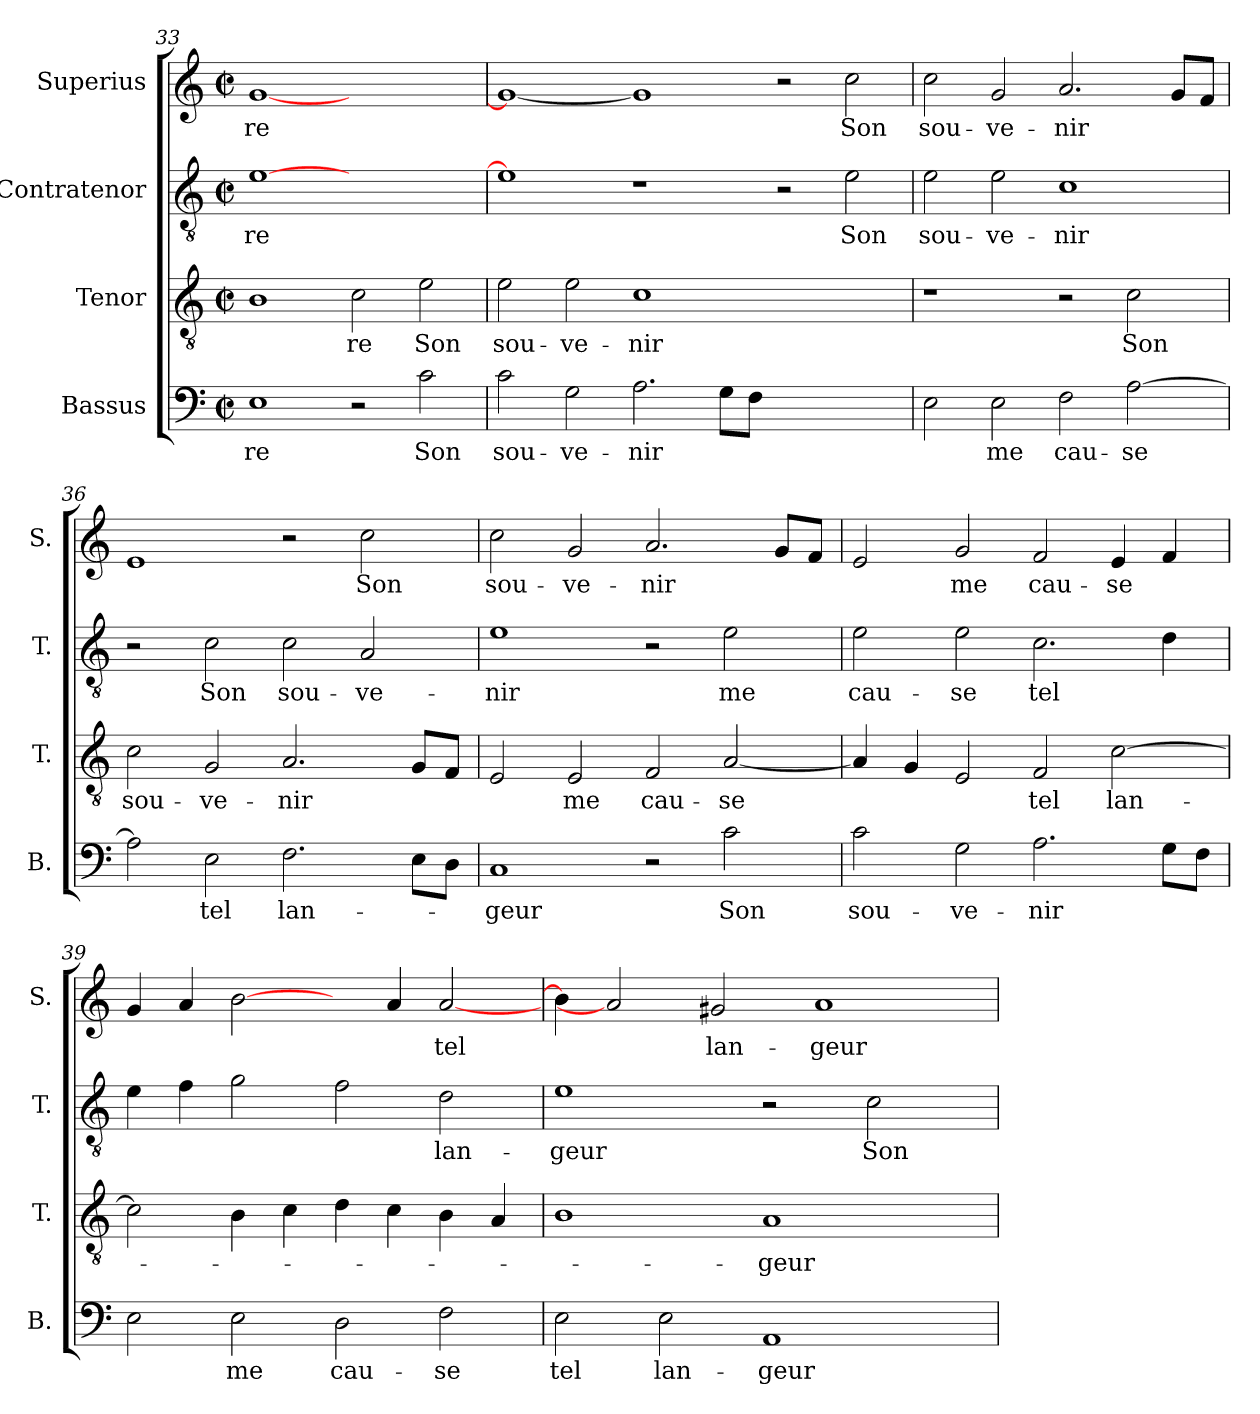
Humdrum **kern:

**kern	**text	**kern	**text	**kern	**text	**kern	**text
*part4	*part4	*part3	*part3	*part2	*part2	*part1	*part1
*staff4	*staff4	*staff3	*staff3	*staff2	*staff2	*staff1	*staff1
*I"Bassus	*	*I"Tenor	*	*I"Contratenor	*	*I"Superius	*
*I'B.	*	*I'T.	*	*I'T.	*	*I'S.	*
*clefF4	*	*clefGv2	*	*clefGv2	*	*clefG2	*
*k[]	*	*k[]	*	*k[]	*	*k[]	*
*C:	*	*C:	*	*C:	*	*C:	*
*M2/2	*	*M2/2	*	*M2/2	*	*M2/2	*
*met(c|)	*	*met(c|)	*	*met(c|)	*	*met(c|)	*
=33	=33	=33	=33	=33	=33	=33	=33
1E\	-re	1B\	.	[1e\	-re	[1g/	-re
2r	.	2c\	-re	1ryy	.	1ryy	.
2c\	Son	2e\	Son	.	.	.	.
=34	=34	=34	=34	=34	=34	=34	=34
2c\	sou-	2e\	sou-	1e\]	.	1g/_	.
2G\	-ve-	2e\	-ve-	.	.	.	.
2.A\	-nir	1c\	-nir	1r	.	1g/]	.
8G\L	.	.	.	.	.	.	.
8F\J	.	.	.	.	.	.	.
1ryy	.	1ryy	.	2r	.	2r	.
.	.	.	.	2e\	Son	2cc\	Son
=35	=35	=35	=35	=35	=35	=35	=35
2E\	.	1r	.	2e\	sou-	2cc\	sou-
2E\	me	.	.	2e\	-ve-	2g/	-ve-
2F\	cau-	2r	.	1c\	-nir	2.a/	-nir
[2A\	-se	2c\	Son	.	.	.	.
.	.	.	.	.	.	8g/L	.
.	.	.	.	.	.	8f/J	.
!!LO:LB:g=z
=36	=36	=36	=36	=36	=36	=36	=36
2A\]	.	2c\	sou-	2r	.	1e/	.
2E\	tel	2G/	-ve-	2c\	Son	.	.
2.F\	lan-	2.A/	-nir	2c\	sou-	2r	.
.	.	.	.	2A/	-ve-	2cc\	Son
8E\L	.	8G/L	.	.	.	.	.
8D\J	.	8F/J	.	.	.	.	.
=37	=37	=37	=37	=37	=37	=37	=37
1C/	-geur	2E/	.	1e\	-nir	2cc\	sou-
.	.	2E/	me	.	.	2g/	-ve-
2r	.	2F/	cau-	2r	.	2.a/	-nir
2c\	Son	[2A/	-se	2e\	me	.	.
.	.	.	.	.	.	8g/L	.
.	.	.	.	.	.	8f/J	.
=38	=38	=38	=38	=38	=38	=38	=38
2c\	sou-	4A/]	.	2e\	cau-	2e/	.
.	.	4G/	.	.	.	.	.
2G\	-ve-	2E/	.	2e\	-se	2g/	me
2.A\	-nir	2F/	tel	2.c\	tel	2f/	cau-
.	.	[2c\	lan-	.	.	4e/	-se
8G\L	.	.	.	4d\	.	4f/	.
8F\J	.	.	.	.	.	.	.
=39	=39	=39	=39	=39	=39	=39	=39
2E\	.	2c\]	.	4e\	.	4g/	.
.	.	.	.	4f\	.	4a/	.
2E\	me	4B\	.	2g\	.	[2b\	.
.	.	4c\	.	.	.	.	.
2D\	cau-	4d\	.	2f\	.	4ryy	.
.	.	4c\	.	.	.	4a/	.
2F\	-se	4B\	.	2d\	lan-	[2a/	tel
.	.	4A/	.	.	.	.	.
=40	=40	=40	=40	=40	=40	=40	=40
2E\	tel	1B\	.	1e\	-geur	4b\]	.
.	.	.	.	.	.	2a/]	.
2E\	lan-	.	.	.	.	.	.
.	.	.	.	.	.	2g#X/	lan-
1AA/	-geur	1A/	-geur	2r	.	.	.
.	.	.	.	.	.	1a/	-geur
.	.	.	.	2c\	Son	.	.
4ryy	.	4ryy	.	4ryy	.	.	.
=	=	=	=	=	=	=	=
*-	*-	*-	*-	*-	*-	*-	*-
